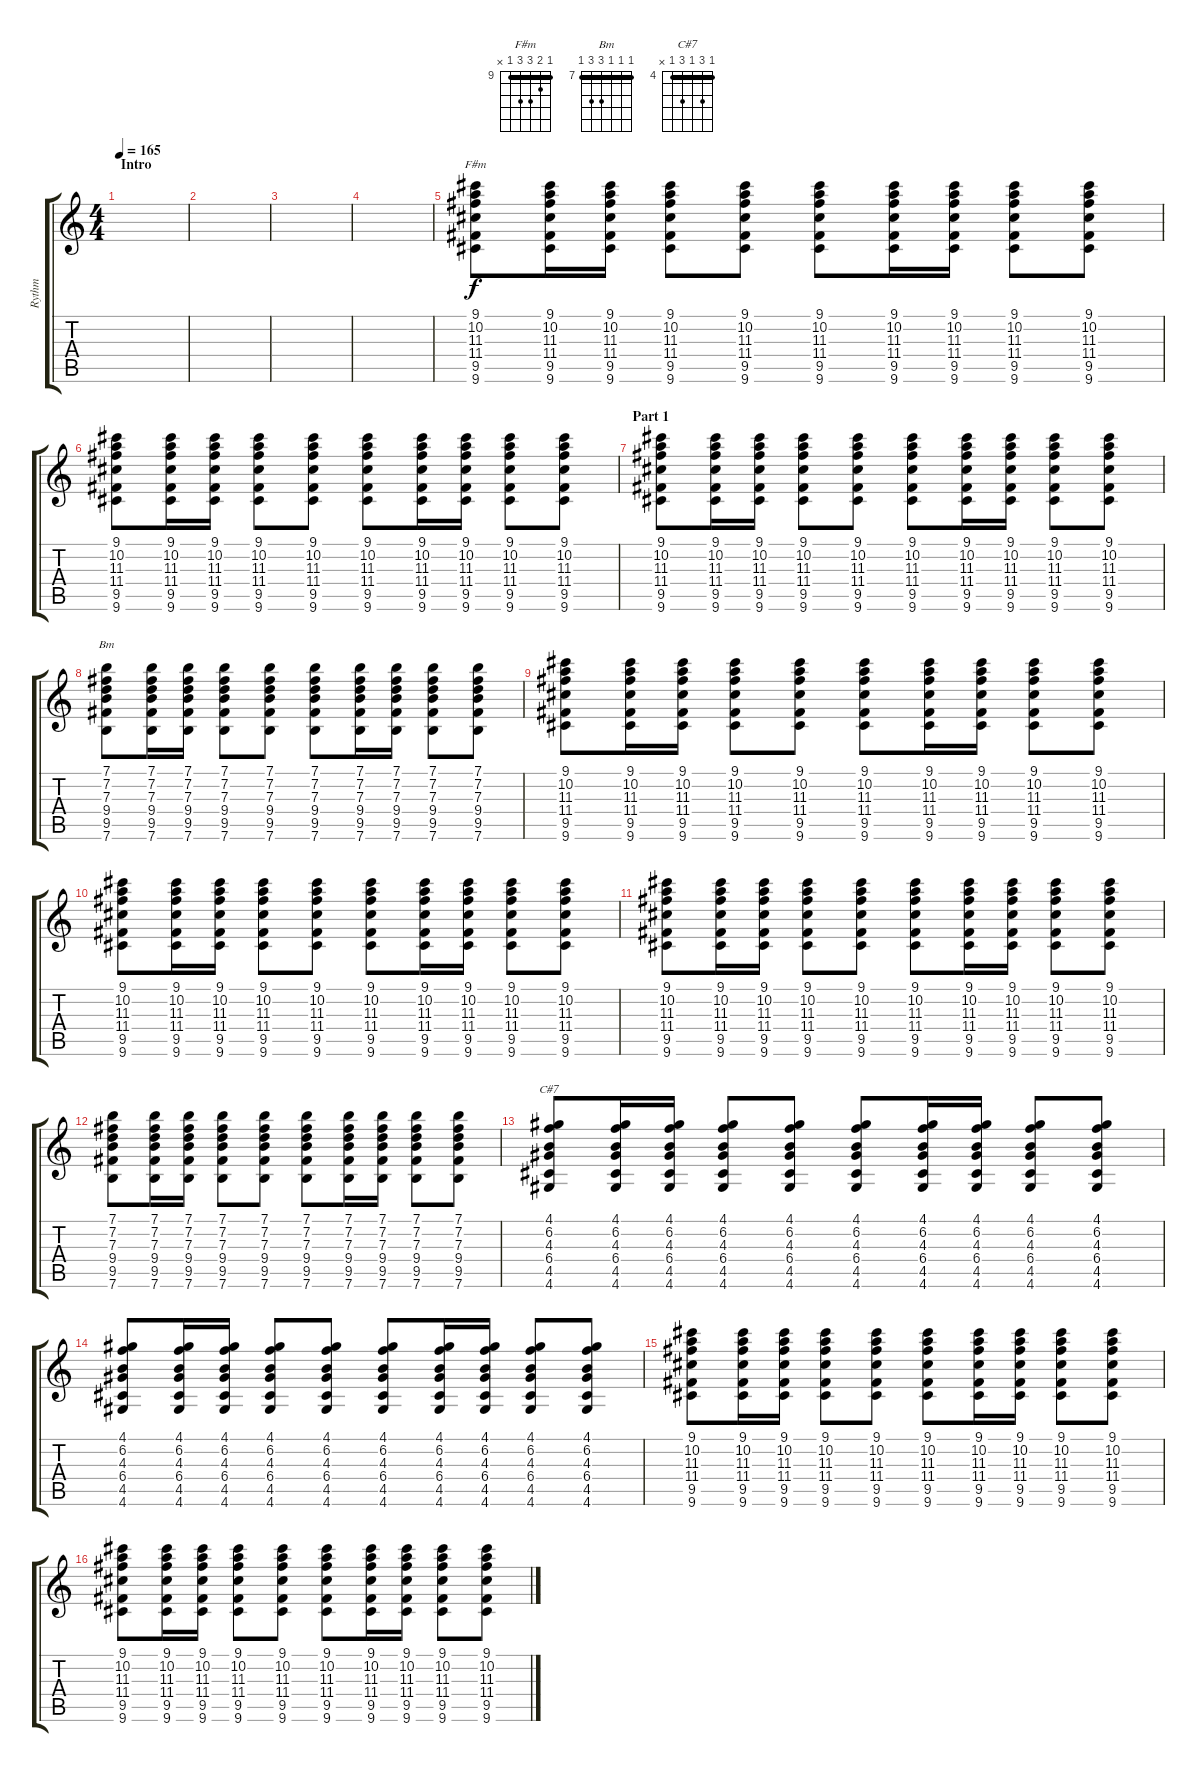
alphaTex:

\track ("Rythm" "Rythm") {instrument acousticguitarsteel}
\staff {score tabs}
\tuning (E4 B3 G3 D3 A2 E2) {hide}
\chord ("F#m" 9 10 11 11 9 x) {firstfret 9 barre 9}
\chord ("Bm" 7 7 7 9 9 7) {firstfret 7 barre 7}
\chord ("C#7" 4 6 4 6 4 x) {firstfret 4 barre 4}
\ts (4 4)
\section ("" "Intro")
\tempo 165
\clef g2
\ks c
|
|
|
|
(9.1 10.2 11.3 11.4 9.5 9.6).8{ch "F#m"} (9.1 10.2 11.3 11.4 9.5 9.6).16 (9.1 10.2 11.3 11.4 9.5 9.6).16 (9.1 10.2 11.3 11.4 9.5 9.6).8 (9.1 10.2 11.3 11.4 9.5 9.6).8 (9.1 10.2 11.3 11.4 9.5 9.6).8 (9.1 10.2 11.3 11.4 9.5 9.6).16 (9.1 10.2 11.3 11.4 9.5 9.6).16 (9.1 10.2 11.3 11.4 9.5 9.6).8 (9.1 10.2 11.3 11.4 9.5 9.6).8 |
(9.1 10.2 11.3 11.4 9.5 9.6).8 (9.1 10.2 11.3 11.4 9.5 9.6).16 (9.1 10.2 11.3 11.4 9.5 9.6).16 (9.1 10.2 11.3 11.4 9.5 9.6).8 (9.1 10.2 11.3 11.4 9.5 9.6).8 (9.1 10.2 11.3 11.4 9.5 9.6).8 (9.1 10.2 11.3 11.4 9.5 9.6).16 (9.1 10.2 11.3 11.4 9.5 9.6).16 (9.1 10.2 11.3 11.4 9.5 9.6).8 (9.1 10.2 11.3 11.4 9.5 9.6).8 |
\section ("" "Part 1")
(9.1 10.2 11.3 11.4 9.5 9.6).8 (9.1 10.2 11.3 11.4 9.5 9.6).16 (9.1 10.2 11.3 11.4 9.5 9.6).16 (9.1 10.2 11.3 11.4 9.5 9.6).8 (9.1 10.2 11.3 11.4 9.5 9.6).8 (9.1 10.2 11.3 11.4 9.5 9.6).8 (9.1 10.2 11.3 11.4 9.5 9.6).16 (9.1 10.2 11.3 11.4 9.5 9.6).16 (9.1 10.2 11.3 11.4 9.5 9.6).8 (9.1 10.2 11.3 11.4 9.5 9.6).8 |
(7.1 7.2 7.3 9.4 9.5 7.6).8{ch "Bm"} (7.1 7.2 7.3 9.4 9.5 7.6).16 (7.1 7.2 7.3 9.4 9.5 7.6).16 (7.1 7.2 7.3 9.4 9.5 7.6).8 (7.1 7.2 7.3 9.4 9.5 7.6).8 (7.1 7.2 7.3 9.4 9.5 7.6).8 (7.1 7.2 7.3 9.4 9.5 7.6).16 (7.1 7.2 7.3 9.4 9.5 7.6).16 (7.1 7.2 7.3 9.4 9.5 7.6).8 (7.1 7.2 7.3 9.4 9.5 7.6).8 |
(9.1 10.2 11.3 11.4 9.5 9.6).8 (9.1 10.2 11.3 11.4 9.5 9.6).16 (9.1 10.2 11.3 11.4 9.5 9.6).16 (9.1 10.2 11.3 11.4 9.5 9.6).8 (9.1 10.2 11.3 11.4 9.5 9.6).8 (9.1 10.2 11.3 11.4 9.5 9.6).8 (9.1 10.2 11.3 11.4 9.5 9.6).16 (9.1 10.2 11.3 11.4 9.5 9.6).16 (9.1 10.2 11.3 11.4 9.5 9.6).8 (9.1 10.2 11.3 11.4 9.5 9.6).8 |
(9.1 10.2 11.3 11.4 9.5 9.6).8 (9.1 10.2 11.3 11.4 9.5 9.6).16 (9.1 10.2 11.3 11.4 9.5 9.6).16 (9.1 10.2 11.3 11.4 9.5 9.6).8 (9.1 10.2 11.3 11.4 9.5 9.6).8 (9.1 10.2 11.3 11.4 9.5 9.6).8 (9.1 10.2 11.3 11.4 9.5 9.6).16 (9.1 10.2 11.3 11.4 9.5 9.6).16 (9.1 10.2 11.3 11.4 9.5 9.6).8 (9.1 10.2 11.3 11.4 9.5 9.6).8 |
(9.1 10.2 11.3 11.4 9.5 9.6).8 (9.1 10.2 11.3 11.4 9.5 9.6).16 (9.1 10.2 11.3 11.4 9.5 9.6).16 (9.1 10.2 11.3 11.4 9.5 9.6).8 (9.1 10.2 11.3 11.4 9.5 9.6).8 (9.1 10.2 11.3 11.4 9.5 9.6).8 (9.1 10.2 11.3 11.4 9.5 9.6).16 (9.1 10.2 11.3 11.4 9.5 9.6).16 (9.1 10.2 11.3 11.4 9.5 9.6).8 (9.1 10.2 11.3 11.4 9.5 9.6).8 |
(7.1 7.2 7.3 9.4 9.5 7.6).8 (7.1 7.2 7.3 9.4 9.5 7.6).16 (7.1 7.2 7.3 9.4 9.5 7.6).16 (7.1 7.2 7.3 9.4 9.5 7.6).8 (7.1 7.2 7.3 9.4 9.5 7.6).8 (7.1 7.2 7.3 9.4 9.5 7.6).8 (7.1 7.2 7.3 9.4 9.5 7.6).16 (7.1 7.2 7.3 9.4 9.5 7.6).16 (7.1 7.2 7.3 9.4 9.5 7.6).8 (7.1 7.2 7.3 9.4 9.5 7.6).8 |
(4.1 6.2 4.3 6.4 4.5 4.6).8{ch "C#7"} (4.1 6.2 4.3 6.4 4.5 4.6).16 (4.1 6.2 4.3 6.4 4.5 4.6).16 (4.1 6.2 4.3 6.4 4.5 4.6).8 (4.1 6.2 4.3 6.4 4.5 4.6).8 (4.1 6.2 4.3 6.4 4.5 4.6).8 (4.1 6.2 4.3 6.4 4.5 4.6).16 (4.1 6.2 4.3 6.4 4.5 4.6).16 (4.1 6.2 4.3 6.4 4.5 4.6).8 (4.1 6.2 4.3 6.4 4.5 4.6).8 |
(4.1 6.2 4.3 6.4 4.5 4.6).8 (4.1 6.2 4.3 6.4 4.5 4.6).16 (4.1 6.2 4.3 6.4 4.5 4.6).16 (4.1 6.2 4.3 6.4 4.5 4.6).8 (4.1 6.2 4.3 6.4 4.5 4.6).8 (4.1 6.2 4.3 6.4 4.5 4.6).8 (4.1 6.2 4.3 6.4 4.5 4.6).16 (4.1 6.2 4.3 6.4 4.5 4.6).16 (4.1 6.2 4.3 6.4 4.5 4.6).8 (4.1 6.2 4.3 6.4 4.5 4.6).8 |
(9.1 10.2 11.3 11.4 9.5 9.6).8 (9.1 10.2 11.3 11.4 9.5 9.6).16 (9.1 10.2 11.3 11.4 9.5 9.6).16 (9.1 10.2 11.3 11.4 9.5 9.6).8 (9.1 10.2 11.3 11.4 9.5 9.6).8 (9.1 10.2 11.3 11.4 9.5 9.6).8 (9.1 10.2 11.3 11.4 9.5 9.6).16 (9.1 10.2 11.3 11.4 9.5 9.6).16 (9.1 10.2 11.3 11.4 9.5 9.6).8 (9.1 10.2 11.3 11.4 9.5 9.6).8 |
(9.1 10.2 11.3 11.4 9.5 9.6).8 (9.1 10.2 11.3 11.4 9.5 9.6).16 (9.1 10.2 11.3 11.4 9.5 9.6).16 (9.1 10.2 11.3 11.4 9.5 9.6).8 (9.1 10.2 11.3 11.4 9.5 9.6).8 (9.1 10.2 11.3 11.4 9.5 9.6).8 (9.1 10.2 11.3 11.4 9.5 9.6).16 (9.1 10.2 11.3 11.4 9.5 9.6).16 (9.1 10.2 11.3 11.4 9.5 9.6).8 (9.1 10.2 11.3 11.4 9.5 9.6).8
